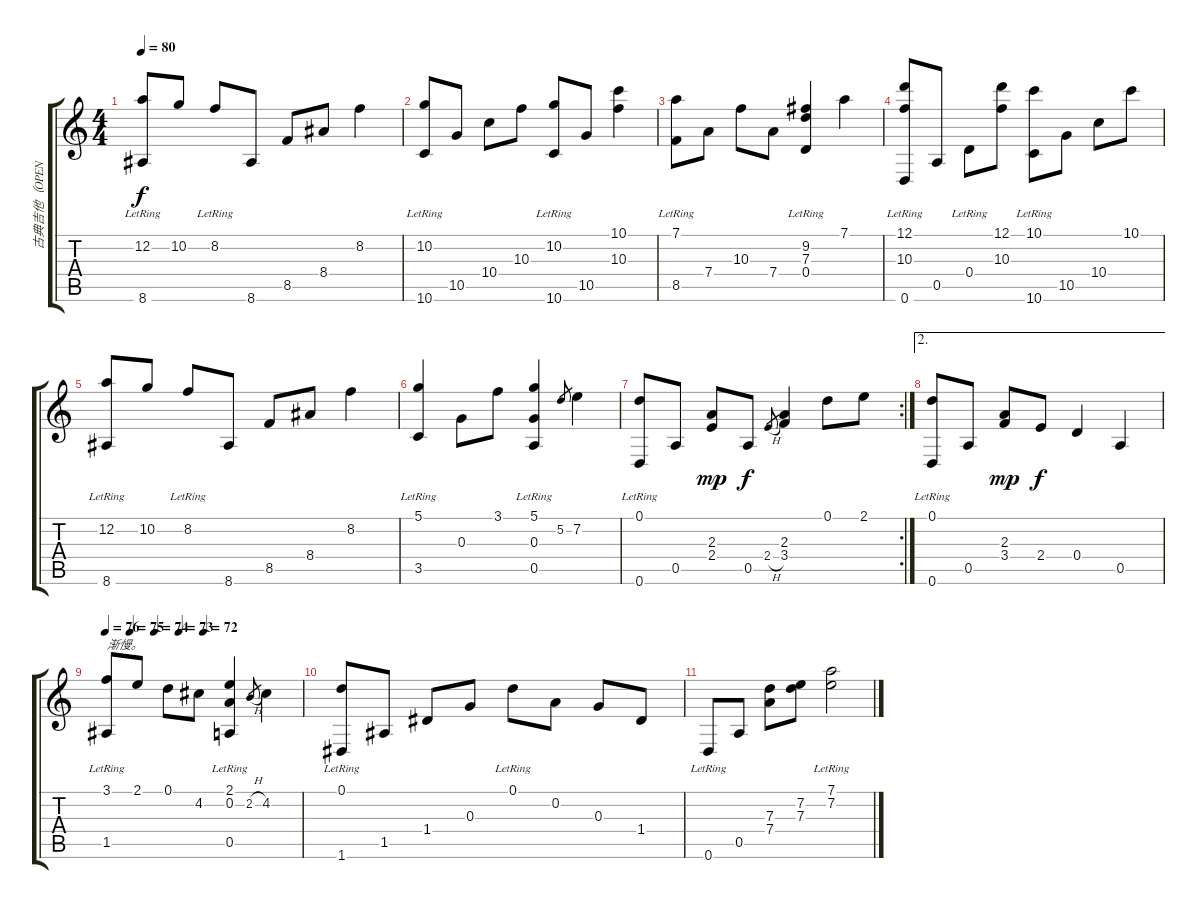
\track ("古典吉他（OPEN  Dsus4t调弦法DADGAD）" "古典吉他（OPEN ") {instrument acousticguitarnylon}
\staff {score tabs}
\tuning (D4 A3 G3 D3 A2 D2) {hide}
\ts (4 4)
\tempo 80
\clef g2
\ks c
(12.2 8.6{lr}).8{dy f} 10.2.8 8.2{lr}.8 8.6.8 8.5.8 8.4.8 8.2.4 |
(10.2{lr} 10.6{lr}).8 10.5.8 10.4.8 10.3.8 (10.2{lr} 10.6{lr}).8 10.5.8 (10.1 10.3).4 |
(7.1{lr} 8.5{lr}).8 7.4.8 10.3.8 7.4.8 (9.2 7.3 0.4{lr}).4 7.1.4 |
(12.1{lr} 10.3{lr} 0.6).8 0.5.8 0.4{lr}.8 (12.1 10.3).8 (10.1{lr} 10.6{lr}).8 10.5.8 10.4.8 10.1.8 |
(12.2 8.6{lr}).8 10.2.8 8.2{lr}.8 8.6.8 8.5.8 8.4.8 8.2.4 |
(5.1{lr} 3.5{lr}).4 0.3.8 3.1.8 (5.1 0.3 0.5{lr}).4 5.2.8{gr} 7.2.4 |
\rc 2
(0.1{lr} 0.6{lr}).8 0.5.8 (2.3 2.4).8{dy mp} 0.5.8{dy f} 2.4{h}.8{gr} (2.3 3.4).4 0.1.8 2.1.8 |
\ae 2
(0.1{lr} 0.6{lr}).8 0.5.8 (2.3 3.4).8{dy mp} 2.4.8{dy f} 0.4.4 0.5.4 |
\tempo 76
\tempo (75 0.125)
\tempo (74 0.25)
\tempo (73 0.375)
\tempo (72 0.5)
(3.1{lr} 1.5{lr}).8{txt "渐慢。"} 2.1.8 0.1.8 4.2.8 (2.1 0.2 0.5{lr}).4 2.2{h}.8{gr} 4.2.4 |
(0.1{lr} 1.6{lr}).8 1.5.8 1.4.8 0.3.8 0.1{lr}.8 0.2.8 0.3.8 1.4.8 |
0.6{lr}.8 0.5.8 (7.3 7.4).8 (7.2 7.3).8 (7.1{lr} 7.2{lr}).2
